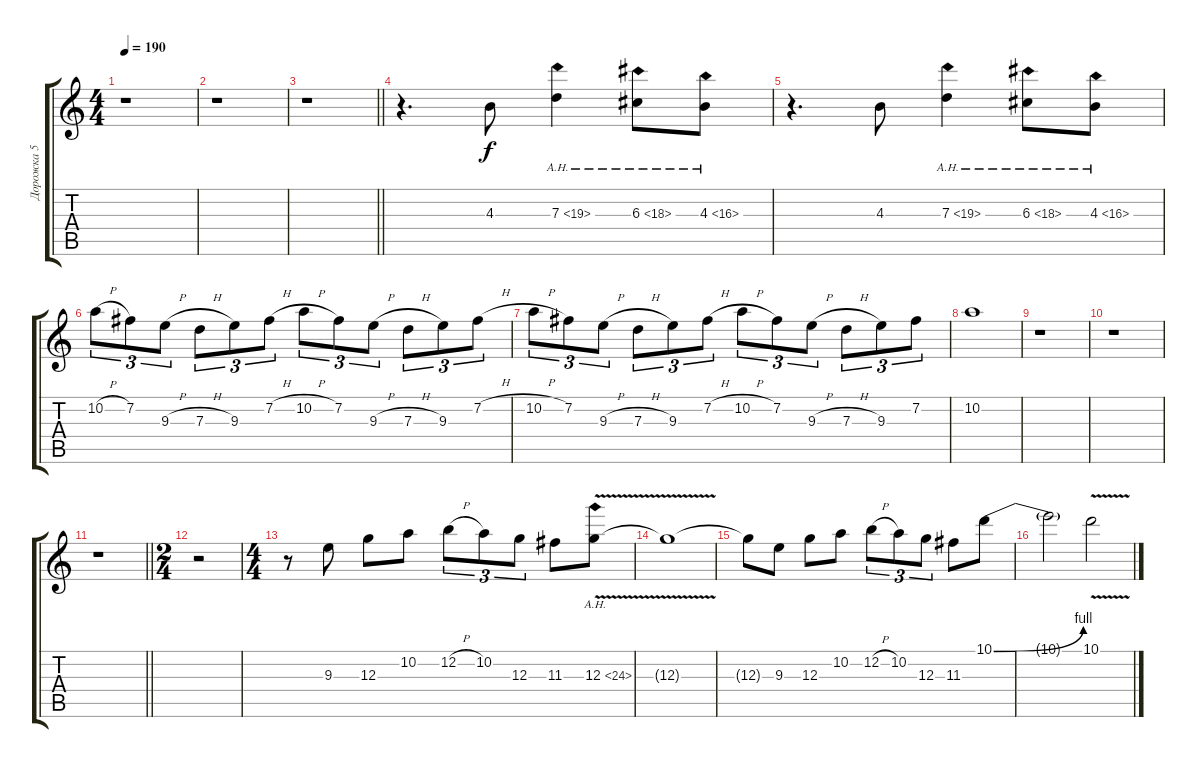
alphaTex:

\track ("Дорожка 5" "Дорожка 5") {instrument overdrivenguitar}
\staff {score tabs}
\tuning (E4 B3 G3 D3 A2 E2) {hide}
\ts (4 4)
\tempo 190
\clef g2
\ks c
r.1{dy f} |
r.1 |
\barLineRight lightlight
r.1{volume 6} |
r.4{d} 4.3.8 7.3{ah 12}.4 6.3{ah 12}.8 4.3{ah 12}.8 |
r.4{d} 4.3.8 7.3{ah 12}.4 6.3{ah 12}.8 4.3{ah 12}.8 |
10.2{h}.8{tu (3 2)} 7.2.8{tu (3 2)} 9.3{h}.8{tu (3 2)} 7.3{h}.8{tu (3 2)} 9.3.8{tu (3 2)} 7.2{h}.8{tu (3 2)} 10.2{h}.8{tu (3 2)} 7.2.8{tu (3 2)} 9.3{h}.8{tu (3 2)} 7.3{h}.8{tu (3 2)} 9.3.8{tu (3 2)} 7.2{h}.8{tu (3 2)} |
10.2{h}.8{tu (3 2)} 7.2.8{tu (3 2)} 9.3{h}.8{tu (3 2)} 7.3{h}.8{tu (3 2)} 9.3.8{tu (3 2)} 7.2{h}.8{tu (3 2)} 10.2{h}.8{tu (3 2)} 7.2.8{tu (3 2)} 9.3{h}.8{tu (3 2)} 7.3{h}.8{tu (3 2)} 9.3.8{tu (3 2)} 7.2.8{tu (3 2)} |
10.2.1 |
r.1 |
r.1 |
\barLineRight lightlight
r.1 |
\ts (2 4)
r.2 |
\ts (4 4)
r.8{volume 6} 9.3.8 12.3.8 10.2.8 12.2{h}.8{tu (3 2)} 10.2.8{tu (3 2)} 12.3.8{tu (3 2)} 11.3.8 12.3{ah 12 v}.8 |
12.3{t}.1 |
12.3{t}.8 9.3.8 12.3.8 10.2.8 12.2{h}.8{tu (3 2)} 10.2.8{tu (3 2)} 12.3.8{tu (3 2)} 11.3.8 10.1{be (bend 0 0 60 4)}.8 |
10.1{t}.2 10.1{v}.2
